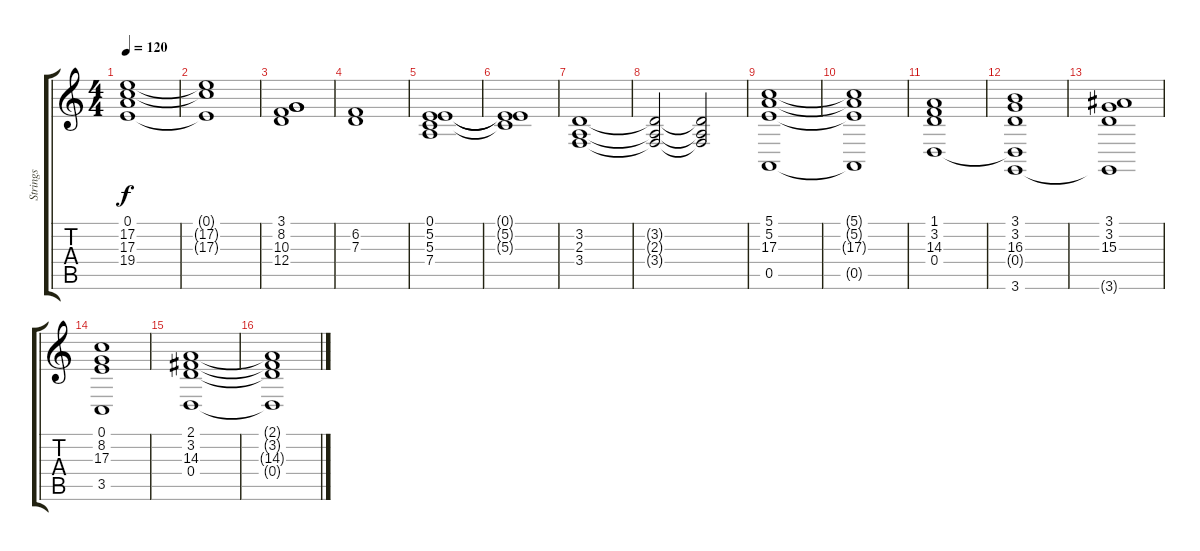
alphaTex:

\track ("Strings" "Strings") {instrument synthstrings2}
\staff {score tabs}
\tuning (E4 B3 G3 D3 A2 E2) {hide}
\ts (4 4)
\tempo 120
\clef g2
\ks c
(0.1 17.2 17.3 19.4).1{dy f} |
(0.1{t} 17.2{t} 17.3{t}).1 |
(3.1 8.2 10.3 12.4).1 |
(6.2 7.3).1 |
(0.1 5.2 5.3 7.4).1 |
(0.1{t} 5.2{t} 5.3{t}).1 |
(3.2 2.3 3.4).1 |
(3.2{t} 2.3{t} 3.4{t}).2 (3.2{t} 2.3{t} 3.4{t}).2 |
(5.1 5.2 17.3 0.5).1{instrument drawbarorgan} |
(5.1{t} 5.2{t} 17.3{t} 0.5{t}).1 |
(1.1 3.2 14.3 0.4).1 |
(3.1 3.2 16.3 0.4{t} 3.6).1 |
(3.1 3.2 15.3 3.6{t}).1 |
(0.1 8.2 17.3 3.5).1 |
(2.1 3.2 14.3 0.4).1 |
(2.1{t} 3.2{t} 14.3{t} 0.4{t}).1
